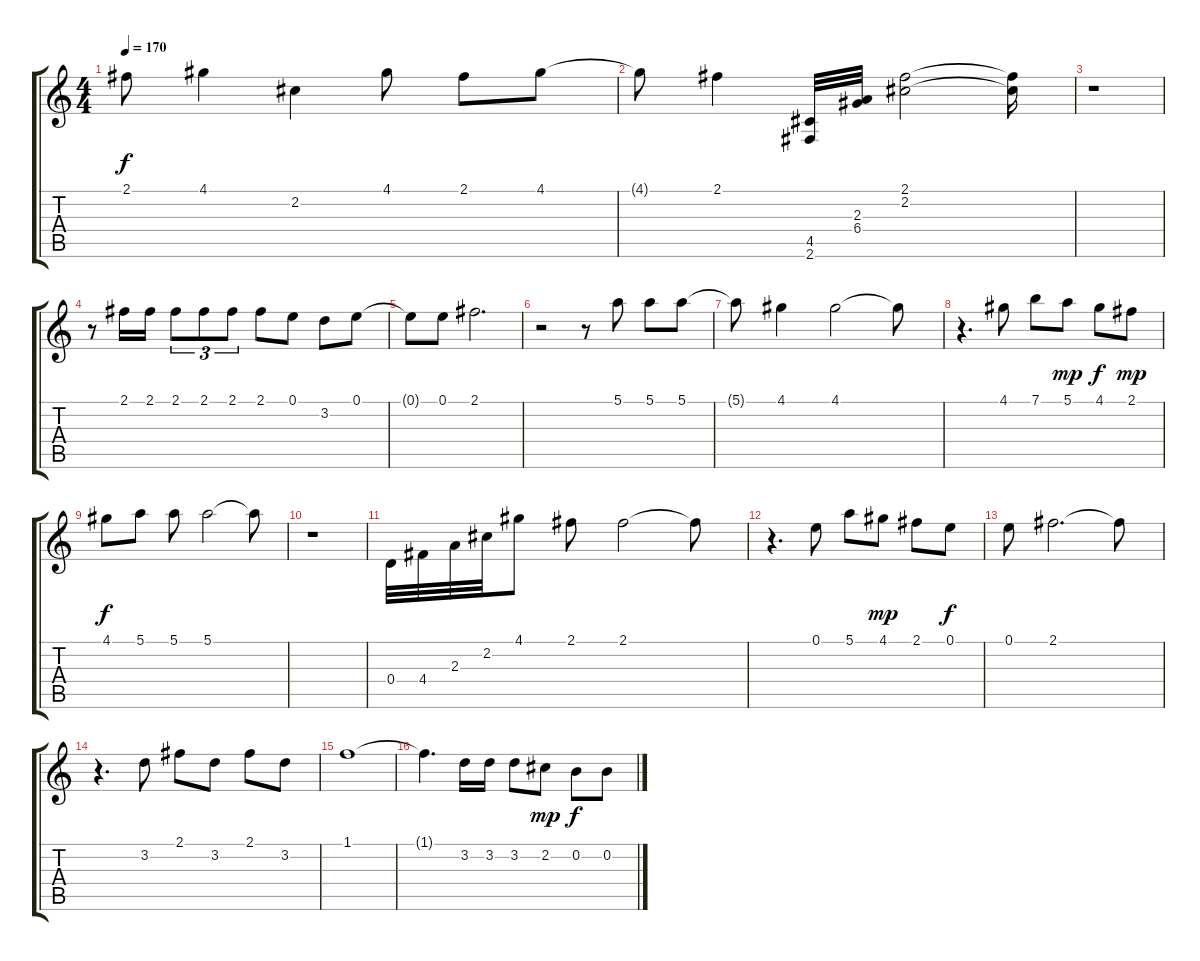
\track "" {instrument acousticguitarnylon}
\staff {score tabs}
\tuning (E4 B3 G3 D3 A2 E2) {hide}
\ts (4 4)
\tempo 170
\clef g2
\ks c
2.1{t}.8{dy f} 4.1.4 2.2.4 4.1.8 2.1.8 4.1.8 |
4.1{t}.8 2.1.4 (4.5 2.6).32 (2.3 6.4).32 (2.1 2.2).2 (2.1{t} 2.2{t}).16 |
r.1 |
r.8 2.1.16 2.1.16 2.1.8{tu (3 2)} 2.1.8{tu (3 2)} 2.1.8{tu (3 2)} 2.1.8 0.1.8 3.2.8 0.1.8 |
0.1{t}.8 0.1.8 2.1.2{d} |
r.2 r.8 5.1.8 5.1.8 5.1.8 |
5.1{t}.8 4.1.4 4.1.2 4.1{t}.8 |
r.4{d} 4.1.8 7.1.8 5.1.8{dy mp} 4.1.8{dy f} 2.1.8{dy mp} |
4.1.8{dy f} 5.1.8 5.1.8 5.1.2 5.1{t}.8 |
r.1 |
0.4.32 4.4.32 2.3.32 2.2.32 4.1.8 2.1.8 2.1.2 2.1{t}.8 |
r.4{d} 0.1.8 5.1.8 4.1.8{dy mp} 2.1.8 0.1.8{dy f} |
0.1.8 2.1.2{d} 2.1{t}.8 |
r.4{d} 3.2.8 2.1.8 3.2.8 2.1.8 3.2.8 |
1.1.1 |
1.1{t}.4{d} 3.2.16 3.2.16 3.2.8 2.2.8{dy mp} 0.2.8{dy f} 0.2.8
